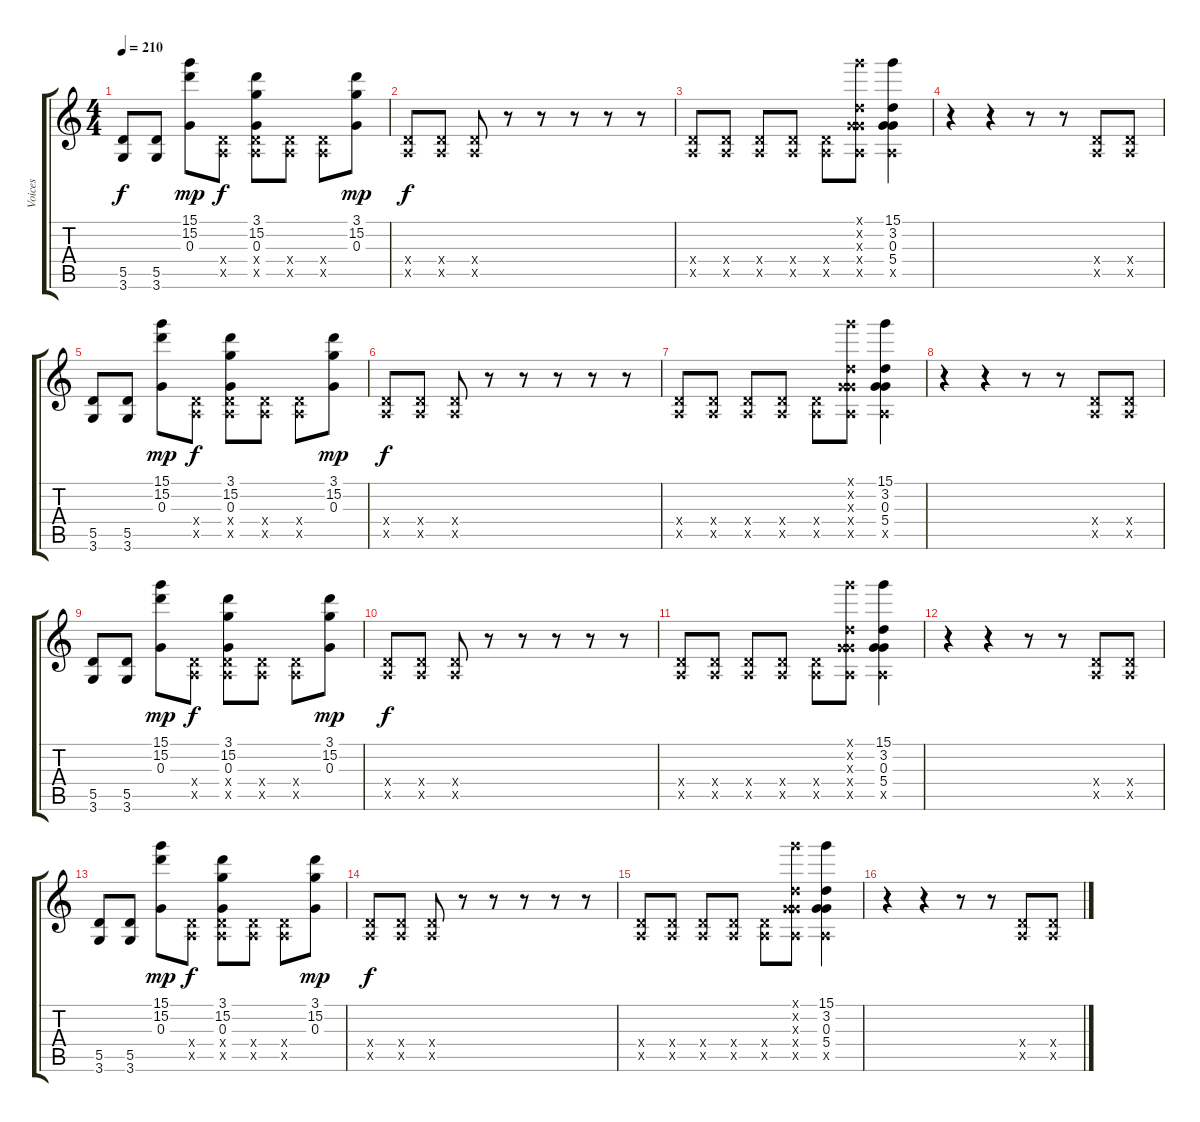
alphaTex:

\track ("Voices " "Voices ") {instrument overdrivenguitar}
\staff {score tabs}
\tuning (E4 B3 G3 D3 A2 E2) {hide}
\ts (4 4)
\tempo 210
\clef g2
\ks c
(5.5 3.6).8{dy f} (5.5 3.6).8 (15.1 15.2 0.3).8{dy mp} (0.4{x} 0.5{x}).8{dy f} (3.1 15.2 0.3 0.4{x} 0.5{x}).8 (0.4{x} 0.5{x}).8 (0.4{x} 0.5{x}).8 (3.1 15.2 0.3).8{dy mp} |
(0.4{x} 0.5{x}).8{dy f} (0.4{x} 0.5{x}).8 (0.4{x} 0.5{x}).8 r.8 r.8 r.8 r.8 r.8 |
(0.4{x} 0.5{x}).8 (0.4{x} 0.5{x}).8 (0.4{x} 0.5{x}).8 (0.4{x} 0.5{x}).8 (0.4{x} 0.5{x}).8 (15.1{x} 3.2{x} 0.3{x} 5.4{x} 0.5{x}).8 (15.1 3.2 0.3 5.4 0.5{x}).4 |
r.4 r.4 r.8 r.8 (0.4{x} 0.5{x}).8 (0.4{x} 0.5{x}).8 |
(5.5 3.6).8 (5.5 3.6).8 (15.1 15.2 0.3).8{dy mp} (0.4{x} 0.5{x}).8{dy f} (3.1 15.2 0.3 0.4{x} 0.5{x}).8 (0.4{x} 0.5{x}).8 (0.4{x} 0.5{x}).8 (3.1 15.2 0.3).8{dy mp} |
(0.4{x} 0.5{x}).8{dy f} (0.4{x} 0.5{x}).8 (0.4{x} 0.5{x}).8 r.8 r.8 r.8 r.8 r.8 |
(0.4{x} 0.5{x}).8 (0.4{x} 0.5{x}).8 (0.4{x} 0.5{x}).8 (0.4{x} 0.5{x}).8 (0.4{x} 0.5{x}).8 (15.1{x} 3.2{x} 0.3{x} 5.4{x} 0.5{x}).8 (15.1 3.2 0.3 5.4 0.5{x}).4 |
r.4 r.4 r.8 r.8 (0.4{x} 0.5{x}).8 (0.4{x} 0.5{x}).8 |
(5.5 3.6).8 (5.5 3.6).8 (15.1 15.2 0.3).8{dy mp} (0.4{x} 0.5{x}).8{dy f} (3.1 15.2 0.3 0.4{x} 0.5{x}).8 (0.4{x} 0.5{x}).8 (0.4{x} 0.5{x}).8 (3.1 15.2 0.3).8{dy mp} |
(0.4{x} 0.5{x}).8{dy f} (0.4{x} 0.5{x}).8 (0.4{x} 0.5{x}).8 r.8 r.8 r.8 r.8 r.8 |
(0.4{x} 0.5{x}).8 (0.4{x} 0.5{x}).8 (0.4{x} 0.5{x}).8 (0.4{x} 0.5{x}).8 (0.4{x} 0.5{x}).8 (15.1{x} 3.2{x} 0.3{x} 5.4{x} 0.5{x}).8 (15.1 3.2 0.3 5.4 0.5{x}).4 |
r.4 r.4 r.8 r.8 (0.4{x} 0.5{x}).8 (0.4{x} 0.5{x}).8 |
(5.5 3.6).8 (5.5 3.6).8 (15.1 15.2 0.3).8{dy mp} (0.4{x} 0.5{x}).8{dy f} (3.1 15.2 0.3 0.4{x} 0.5{x}).8 (0.4{x} 0.5{x}).8 (0.4{x} 0.5{x}).8 (3.1 15.2 0.3).8{dy mp} |
(0.4{x} 0.5{x}).8{dy f} (0.4{x} 0.5{x}).8 (0.4{x} 0.5{x}).8 r.8 r.8 r.8 r.8 r.8 |
(0.4{x} 0.5{x}).8 (0.4{x} 0.5{x}).8 (0.4{x} 0.5{x}).8 (0.4{x} 0.5{x}).8 (0.4{x} 0.5{x}).8 (15.1{x} 3.2{x} 0.3{x} 5.4{x} 0.5{x}).8 (15.1 3.2 0.3 5.4 0.5{x}).4 |
r.4 r.4 r.8 r.8 (0.4{x} 0.5{x}).8 (0.4{x} 0.5{x}).8
